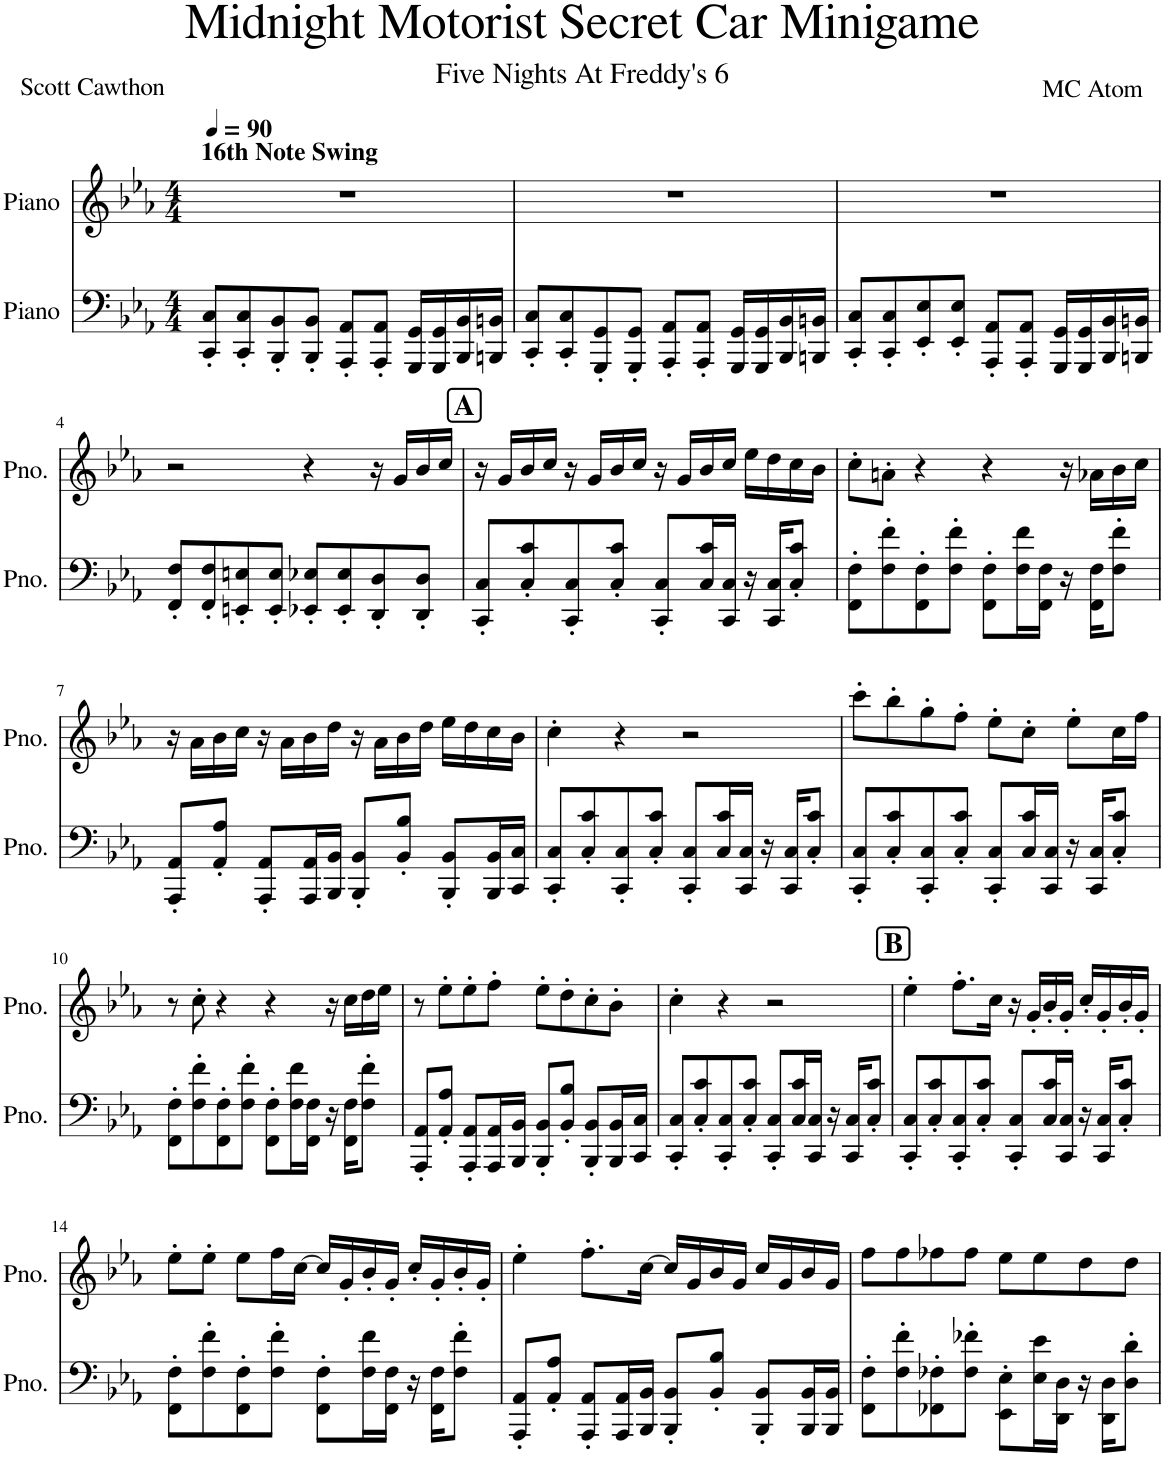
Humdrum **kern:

**kern	**kern
*part2	*part1
*staff2	*staff1
*I"Piano	*I"Piano
*I'Pno.	*I'Pno.
*clefF4	*clefG2
*k[b-e-a-]	*k[b-e-a-]
*M4/4	*M4/4
*MM90	*MM90
=1	=1
!	!LO:TX:a:B:t=16th Note Swing
8CC/' 8C/'L	1r
8CC/' 8C/'	.
8BBB-/' 8BB-/'	.
8BBB-/' 8BB-/'J	.
8AAA-/' 8AA-/'L	.
8AAA-/' 8AA-/'J	.
16GGG/ 16GG/LL	.
16GGG/ 16GG/	.
16BBB-/ 16BB-/	.
16BBBn/ 16BBn/JJ	.
=2	=2
8CC/' 8C/'L	1r
8CC/' 8C/'	.
8GGG/' 8GG/'	.
8GGG/' 8GG/'J	.
8AAA-/' 8AA-/'L	.
8AAA-/' 8AA-/'J	.
16GGG/ 16GG/LL	.
16GGG/ 16GG/	.
16BBB-/ 16BB-/	.
16BBBn/ 16BBn/JJ	.
=3	=3
8CC/' 8C/'L	1r
8CC/' 8C/'	.
8EE-/' 8E-/'	.
8EE-/' 8E-/'J	.
8AAA-/' 8AA-/'L	.
8AAA-/' 8AA-/'J	.
16GGG/ 16GG/LL	.
16GGG/ 16GG/	.
16BBB-/ 16BB-/	.
16BBBn/ 16BBn/JJ	.
!!LO:LB:g=z
=4	=4
8FF/' 8F/'L	2r
8FF/' 8F/'	.
8EEn/' 8En/'	.
8EE/' 8E/'J	.
8EE-X/' 8E-X/'L	4r
8EE-/' 8E-/'	.
8DD/' 8D/'	16r
.	16g/LL
8DD/' 8D/'J	16b-/
.	16cc/JJ
!!LO:REH:place=s1:a:B:cj:fs=14:t=A
=5	=5
8CC/' 8C/'L	16r
.	16g/LL
8C/' 8c/'	16b-/
.	16cc/JJ
8CC/' 8C/'	16r
.	16g/LL
8C/' 8c/'J	16b-/
.	16cc/JJ
8CC/' 8C/'L	16r
.	16g/LL
16C/ 16c/L	16b-/
16CC/ 16C/JJ	16cc/JJ
16r	16ee-\LL
16CC/ 16C/KL	16dd\
8C/' 8c/'J	16cc\
.	16b-\JJ
=6	=6
8FF\' 8F\'L	8cc'\L
8F\' 8f\'	8an'\J
8FF\' 8F\'	4r
8F\' 8f\'J	.
8FF\' 8F\'L	4r
16F\ 16f\L	.
16FF\ 16F\JJ	.
16r	16r
16FF\ 16F\KL	16a-X\LL
8F\' 8f\'J	16b-\
.	16cc\JJ
!!LO:LB:g=z
=7	=7
8AAA-/' 8AA-/'L	16r
.	16a-\LL
8AA-/' 8A-/'J	16b-\
.	16cc\JJ
8AAA-/' 8AA-/'L	16r
.	16a-\LL
16AAA-/ 16AA-/L	16b-\
16BBB-/ 16BB-/JJ	16dd\JJ
8BBB-/' 8BB-/'L	16r
.	16a-\LL
8BB-/' 8B-/'J	16b-\
.	16dd\JJ
8BBB-/' 8BB-/'L	16ee-\LL
.	16dd\
16BBB-/ 16BB-/L	16cc\
16CC/ 16C/JJ	16b-\JJ
=8	=8
8CC/' 8C/'L	4cc'\
8C/' 8c/'	.
8CC/' 8C/'	4r
8C/' 8c/'J	.
8CC/' 8C/'L	2r
16C/ 16c/L	.
16CC/ 16C/JJ	.
16r	.
16CC/ 16C/KL	.
8C/' 8c/'J	.
=9	=9
8CC/' 8C/'L	8ccc'\L
8C/' 8c/'	8bb-'\
8CC/' 8C/'	8gg'\
8C/' 8c/'J	8ff'\J
8CC/' 8C/'L	8ee-'\L
16C/ 16c/L	8cc'\J
16CC/ 16C/JJ	.
16r	8ee-'\L
16CC/ 16C/KL	.
8C/' 8c/'J	16cc\L
.	16ff\JJ
!!LO:LB:g=z
=10	=10
8FF\' 8F\'L	8r
8F\' 8f\'	8cc'\
8FF\' 8F\'	4r
8F\' 8f\'J	.
8FF\' 8F\'L	4r
16F\ 16f\L	.
16FF\ 16F\JJ	.
16r	16r
16FF\ 16F\KL	16cc\LL
8F\' 8f\'J	16dd\
.	16ee-\JJ
=11	=11
8AAA-/' 8AA-/'L	8r
8AA-/' 8A-/'J	8ee-'\L
8AAA-/' 8AA-/'L	8ee-'\
16AAA-/ 16AA-/L	8ff'\J
16BBB-/ 16BB-/JJ	.
8BBB-/' 8BB-/'L	8ee-'\L
8BB-/' 8B-/'J	8dd'\
8BBB-/' 8BB-/'L	8cc'\
16BBB-/ 16BB-/L	8b-'\J
16CC/ 16C/JJ	.
=12	=12
8CC/' 8C/'L	4cc'\
8C/' 8c/'	.
8CC/' 8C/'	4r
8C/' 8c/'J	.
8CC/' 8C/'L	2r
16C/ 16c/L	.
16CC/ 16C/JJ	.
16r	.
16CC/ 16C/KL	.
8C/' 8c/'J	.
!!LO:REH:place=s1:a:B:cj:fs=14:t=B
=13	=13
8CC/' 8C/'L	4ee-'\
8C/' 8c/'	.
8CC/' 8C/'	8.ff'\L
8C/' 8c/'J	.
.	16cc\Jk
8CC/' 8C/'L	16r
.	16g'/LL
16C/ 16c/L	16b-'/
16CC/ 16C/JJ	16g'/JJ
16r	16cc'/LL
16CC/ 16C/KL	16g'/
8C/' 8c/'J	16b-'/
.	16g'/JJ
!!LO:LB:g=z
=14	=14
8FF\' 8F\'L	8ee-'\L
8F\' 8f\'	8ee-'\J
8FF\' 8F\'	8ee-\L
8F\' 8f\'J	16ff\L
.	[16cc\JJ
8FF\' 8F\'L	16cc/LL]
.	16g'/
16F\ 16f\L	16b-'/
16FF\ 16F\JJ	16g'/JJ
16r	16cc'/LL
16FF\ 16F\KL	16g'/
8F\' 8f\'J	16b-'/
.	16g'/JJ
=15	=15
8AAA-/' 8AA-/'L	4ee-'\
8AA-/' 8A-/'J	.
8AAA-/' 8AA-/'L	8.ff'\L
16AAA-/ 16AA-/L	.
16BBB-/ 16BB-/JJ	[16cc\Jk
8BBB-/' 8BB-/'L	16cc/LL]
.	16g/
8BB-/' 8B-/'J	16b-/
.	16g/JJ
8BBB-/' 8BB-/'L	16cc/LL
.	16g/
16BBB-/ 16BB-/L	16b-/
16BBB-/ 16BB-/JJ	16g/JJ
=16	=16
8FF\' 8F\'L	8ff\L
8F\' 8f\'	8ff\
8FF-X\' 8F-X\'	8ff-X\
8F-\' 8f-X\'J	8ff-\J
8EE-\' 8E-\'L	8ee-\L
16E-\ 16e-\L	8ee-\
16DD\ 16D\JJ	.
16r	8dd\
16DD\ 16D\KL	.
8D\' 8d\'J	8dd\J
=	=
*-	*-
